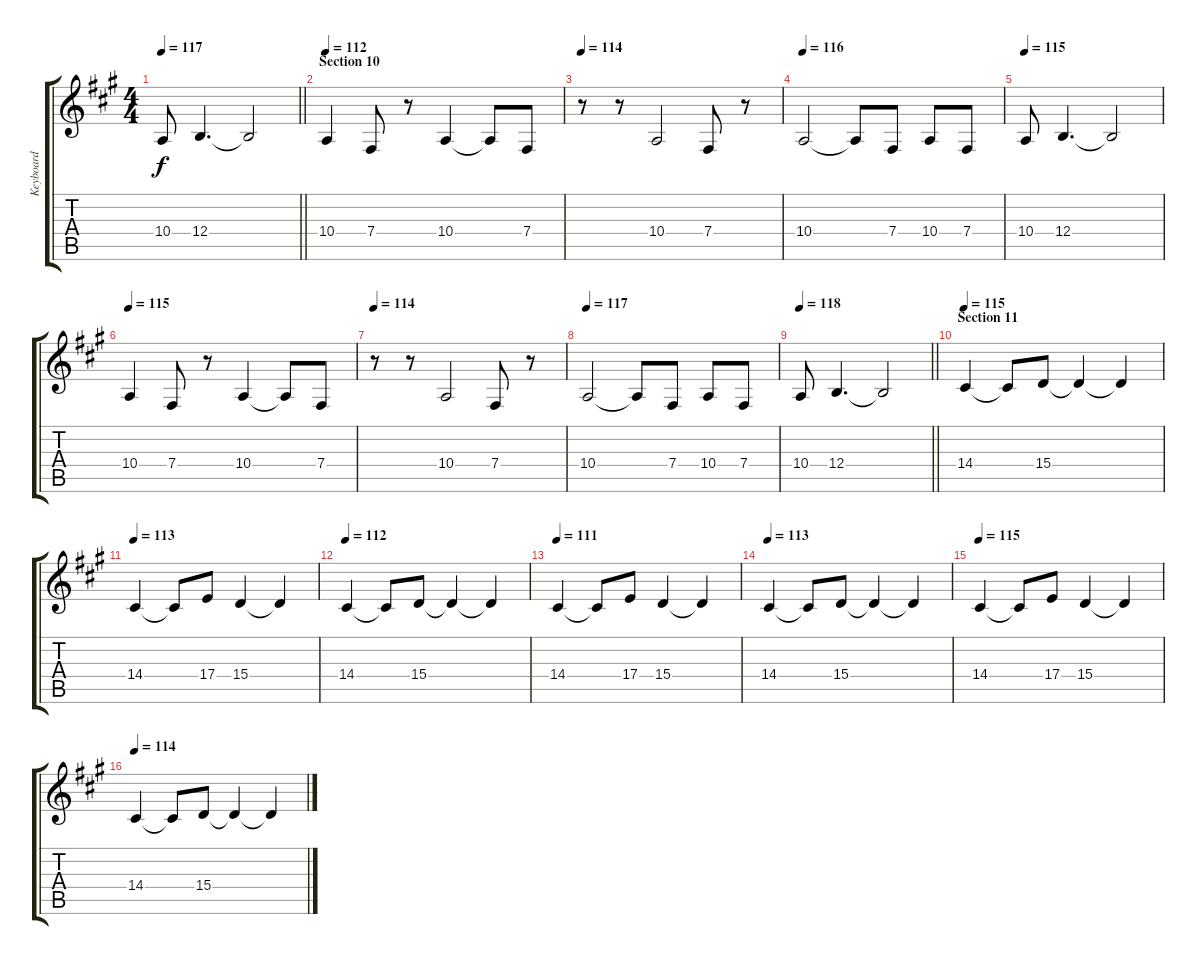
\track ("Keyboard" "Keyboard") {instrument pad2warm}
\staff {score tabs}
\tuning (B3 Ab3 E3 B2 Gb2 B1) {hide}
\ts (4 4)
\tempo 117
\clef g2
\barLineRight lightlight
\ks f#minor
10.4.8{dy f} 12.4.4{d} 12.4{t}.2 |
\section ("" "Section 10")
\tempo 112
10.4.4 7.4.8 r.8 10.4.4 10.4{t}.8 7.4.8 |
\tempo 114
r.8 r.8 10.4.2 7.4.8 r.8 |
\tempo 116
10.4.2 10.4{t}.8 7.4.8 10.4.8 7.4.8 |
\tempo 115
10.4.8 12.4.4{d} 12.4{t}.2 |
\tempo 115
10.4.4 7.4.8 r.8 10.4.4 10.4{t}.8 7.4.8 |
\tempo 114
r.8 r.8 10.4.2 7.4.8 r.8 |
\tempo 117
10.4.2 10.4{t}.8 7.4.8 10.4.8 7.4.8 |
\tempo 118
\barLineRight lightlight
10.4.8 12.4.4{d} 12.4{t}.2 |
\section ("" "Section 11")
\tempo 115
14.4.4{volume 16 instrument lead3calliope} 14.4{t}.8 15.4.8 15.4{t}.4 15.4{t}.4 |
\tempo 113
14.4.4 14.4{t}.8 17.4.8 15.4.4 15.4{t}.4 |
\tempo 112
14.4.4 14.4{t}.8 15.4.8 15.4{t}.4 15.4{t}.4 |
\tempo 111
14.4.4 14.4{t}.8 17.4.8 15.4.4 15.4{t}.4 |
\tempo 113
14.4.4 14.4{t}.8 15.4.8 15.4{t}.4 15.4{t}.4 |
\tempo 115
14.4.4 14.4{t}.8 17.4.8 15.4.4 15.4{t}.4 |
\tempo 114
14.4.4 14.4{t}.8 15.4.8 15.4{t}.4 15.4{t}.4
